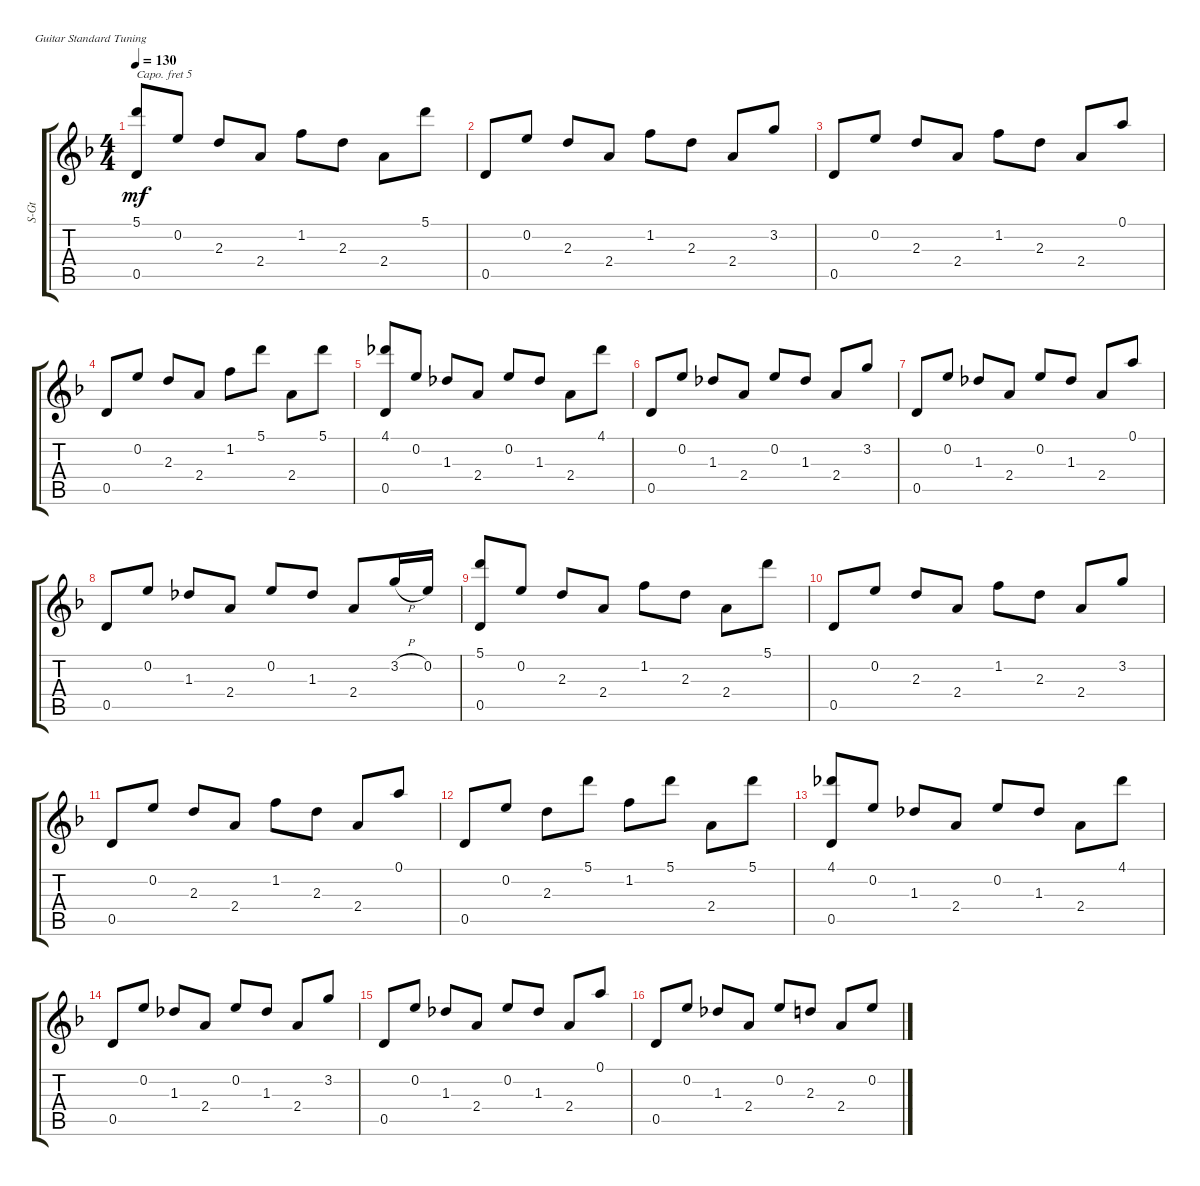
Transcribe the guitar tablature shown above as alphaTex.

\defaultSystemsLayout 4
\bracketExtendMode groupsimilarinstruments
\otherSystemsTrackNameOrientation horizontal
\track ("Steel Guitar" "S-Gt") {instrument acousticguitarsteel}
\staff {score tabs}
\capo 5
\tuning (E4 B3 G3 D3 A2 E2)
\ts (4 4)
\tempo 130
\clef g2
\ks f
(5.1{acc forcenatural} 0.5{acc forcenatural}).8{dy mf beam Up} 0.2{acc forcenatural}.8{beam Up} 2.3{acc forcenatural}.8{beam Up} 2.4{acc forcenatural}.8{beam Up} 1.2{acc forcenatural}.8{beam Down} 2.3{acc forcenatural}.8{beam Down} 2.4{acc forcenatural}.8{beam Down} 5.1{acc forcenatural}.8{beam Down} |
0.5{acc forcenatural}.8{beam Up} 0.2{acc forcenatural}.8{beam Up} 2.3{acc forcenatural}.8{beam Up} 2.4{acc forcenatural}.8{beam Up} 1.2{acc forcenatural}.8{beam Down} 2.3{acc forcenatural}.8{beam Down} 2.4{acc forcenatural}.8{beam Up} 3.2{acc forcenatural}.8{beam Up} |
0.5{acc forcenatural}.8{beam Up} 0.2{acc forcenatural}.8{beam Up} 2.3{acc forcenatural}.8{beam Up} 2.4{acc forcenatural}.8{beam Up} 1.2{acc forcenatural}.8{beam Down} 2.3{acc forcenatural}.8{beam Down} 2.4{acc forcenatural}.8{beam Up} 0.1{acc forcenatural}.8{beam Up} |
0.5{acc forcenatural}.8{beam Up} 0.2{acc forcenatural}.8{beam Up} 2.3{acc forcenatural}.8{beam Up} 2.4{acc forcenatural}.8{beam Up} 1.2{acc forcenatural}.8{beam Down} 5.1{acc forcenatural}.8{beam Down} 2.4{acc forcenatural}.8{beam Down} 5.1{acc forcenatural}.8{beam Down} |
(0.5{acc forcenatural} 4.1{acc b}).8{beam Up} 0.2{acc forcenatural}.8{beam Up} 1.3{acc b}.8{beam Up} 2.4{acc forcenatural}.8{beam Up} 0.2{acc forcenatural}.8{beam Up} 1.3{acc b}.8{beam Up} 2.4{acc forcenatural}.8{beam Down} 4.1{acc b}.8{beam Down} |
0.5{acc forcenatural}.8{beam Up} 0.2{acc forcenatural}.8{beam Up} 1.3{acc b}.8{beam Up} 2.4{acc forcenatural}.8{beam Up} 0.2{acc forcenatural}.8{beam Up} 1.3{acc b}.8{beam Up} 2.4{acc forcenatural}.8{beam Up} 3.2{acc forcenatural}.8{beam Up} |
0.5{acc forcenatural}.8{beam Up} 0.2{acc forcenatural}.8{beam Up} 1.3{acc b}.8{beam Up} 2.4{acc forcenatural}.8{beam Up} 0.2{acc forcenatural}.8{beam Up} 1.3{acc b}.8{beam Up} 2.4{acc forcenatural}.8{beam Up} 0.1{acc forcenatural}.8{beam Up} |
0.5{acc forcenatural}.8{beam Up} 0.2{acc forcenatural}.8{beam Up} 1.3{acc b}.8{beam Up} 2.4{acc forcenatural}.8{beam Up} 0.2{acc forcenatural}.8{beam Up} 1.3{acc b}.8{beam Up} 2.4{acc forcenatural}.8{beam Up} 3.2{h acc forcenatural}.16{beam Up} 0.2{acc forcenatural}.16{beam Up} |
(5.1{acc forcenatural} 0.5{acc forcenatural}).8{beam Up} 0.2{acc forcenatural}.8{beam Up} 2.3{acc forcenatural}.8{beam Up} 2.4{acc forcenatural}.8{beam Up} 1.2{acc forcenatural}.8{beam Down} 2.3{acc forcenatural}.8{beam Down} 2.4{acc forcenatural}.8{beam Down} 5.1{acc forcenatural}.8{beam Down} |
0.5{acc forcenatural}.8{beam Up} 0.2{acc forcenatural}.8{beam Up} 2.3{acc forcenatural}.8{beam Up} 2.4{acc forcenatural}.8{beam Up} 1.2{acc forcenatural}.8{beam Down} 2.3{acc forcenatural}.8{beam Down} 2.4{acc forcenatural}.8{beam Up} 3.2{acc forcenatural}.8{beam Up} |
0.5{acc forcenatural}.8{beam Up} 0.2{acc forcenatural}.8{beam Up} 2.3{acc forcenatural}.8{beam Up} 2.4{acc forcenatural}.8{beam Up} 1.2{acc forcenatural}.8{beam Down} 2.3{acc forcenatural}.8{beam Down} 2.4{acc forcenatural}.8{beam Up} 0.1{acc forcenatural}.8{beam Up} |
0.5{acc forcenatural}.8{beam Up} 0.2{acc forcenatural}.8{beam Up} 2.3{acc forcenatural}.8{beam Down} 5.1{acc forcenatural}.8{beam Down} 1.2{acc forcenatural}.8{beam Down} 5.1{acc forcenatural}.8{beam Down} 2.4{acc forcenatural}.8{beam Down} 5.1{acc forcenatural}.8{beam Down} |
(4.1{acc b} 0.5{acc forcenatural}).8{beam Up} 0.2{acc forcenatural}.8{beam Up} 1.3{acc b}.8{beam Up} 2.4{acc forcenatural}.8{beam Up} 0.2{acc forcenatural}.8{beam Up} 1.3{acc b}.8{beam Up} 2.4{acc forcenatural}.8{beam Down} 4.1{acc b}.8{beam Down} |
0.5{acc forcenatural}.8{beam Up} 0.2{acc forcenatural}.8{beam Up} 1.3{acc b}.8{beam Up} 2.4{acc forcenatural}.8{beam Up} 0.2{acc forcenatural}.8{beam Up} 1.3{acc b}.8{beam Up} 2.4{acc forcenatural}.8{beam Up} 3.2{acc forcenatural}.8{beam Up} |
0.5{acc forcenatural}.8{beam Up} 0.2{acc forcenatural}.8{beam Up} 1.3{acc b}.8{beam Up} 2.4{acc forcenatural}.8{beam Up} 0.2{acc forcenatural}.8{beam Up} 1.3{acc b}.8{beam Up} 2.4{acc forcenatural}.8{beam Up} 0.1{acc forcenatural}.8{beam Up} |
0.5{acc forcenatural}.8{beam Up} 0.2{acc forcenatural}.8{beam Up} 1.3{acc b}.8{beam Up} 2.4{acc forcenatural}.8{beam Up} 0.2{acc forcenatural}.8{beam Up} 2.3{acc forcenatural}.8{beam Up} 2.4{acc forcenatural}.8{beam Up} 0.2{acc forcenatural}.8{beam Up}
